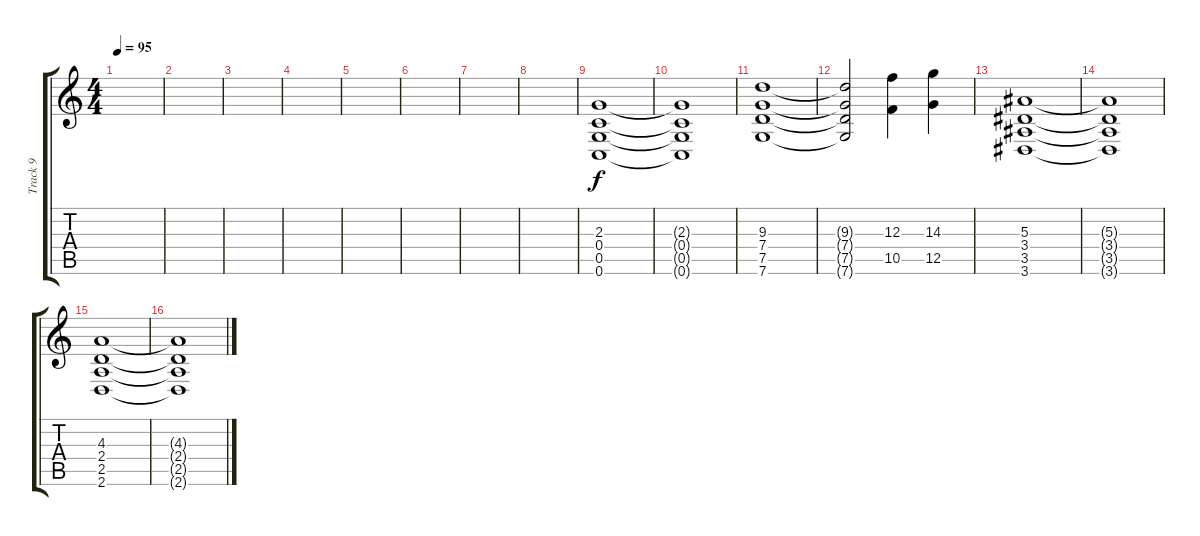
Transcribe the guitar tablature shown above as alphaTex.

\track ("Track 9" "Track 9") {instrument distortionguitar}
\staff {score tabs}
\tuning (D4 A3 F3 C3 G2 C2) {hide}
\ts (4 4)
\tempo 95
\clef g2
\ks c
|
|
|
|
|
|
|
|
(2.3 0.4 0.5 0.6).1 |
(2.3{t} 0.4{t} 0.5{t} 0.6{t}).1 |
(9.3 7.4 7.5 7.6).1 |
(9.3{t} 7.4{t} 7.5{t} 7.6{t}).2 (12.3 10.5).4 (14.3 12.5).4 |
(5.3 3.4 3.5 3.6).1 |
(5.3{t} 3.4{t} 3.5{t} 3.6{t}).1 |
(4.3 2.4 2.5 2.6).1 |
(4.3{t} 2.4{t} 2.5{t} 2.6{t}).1
